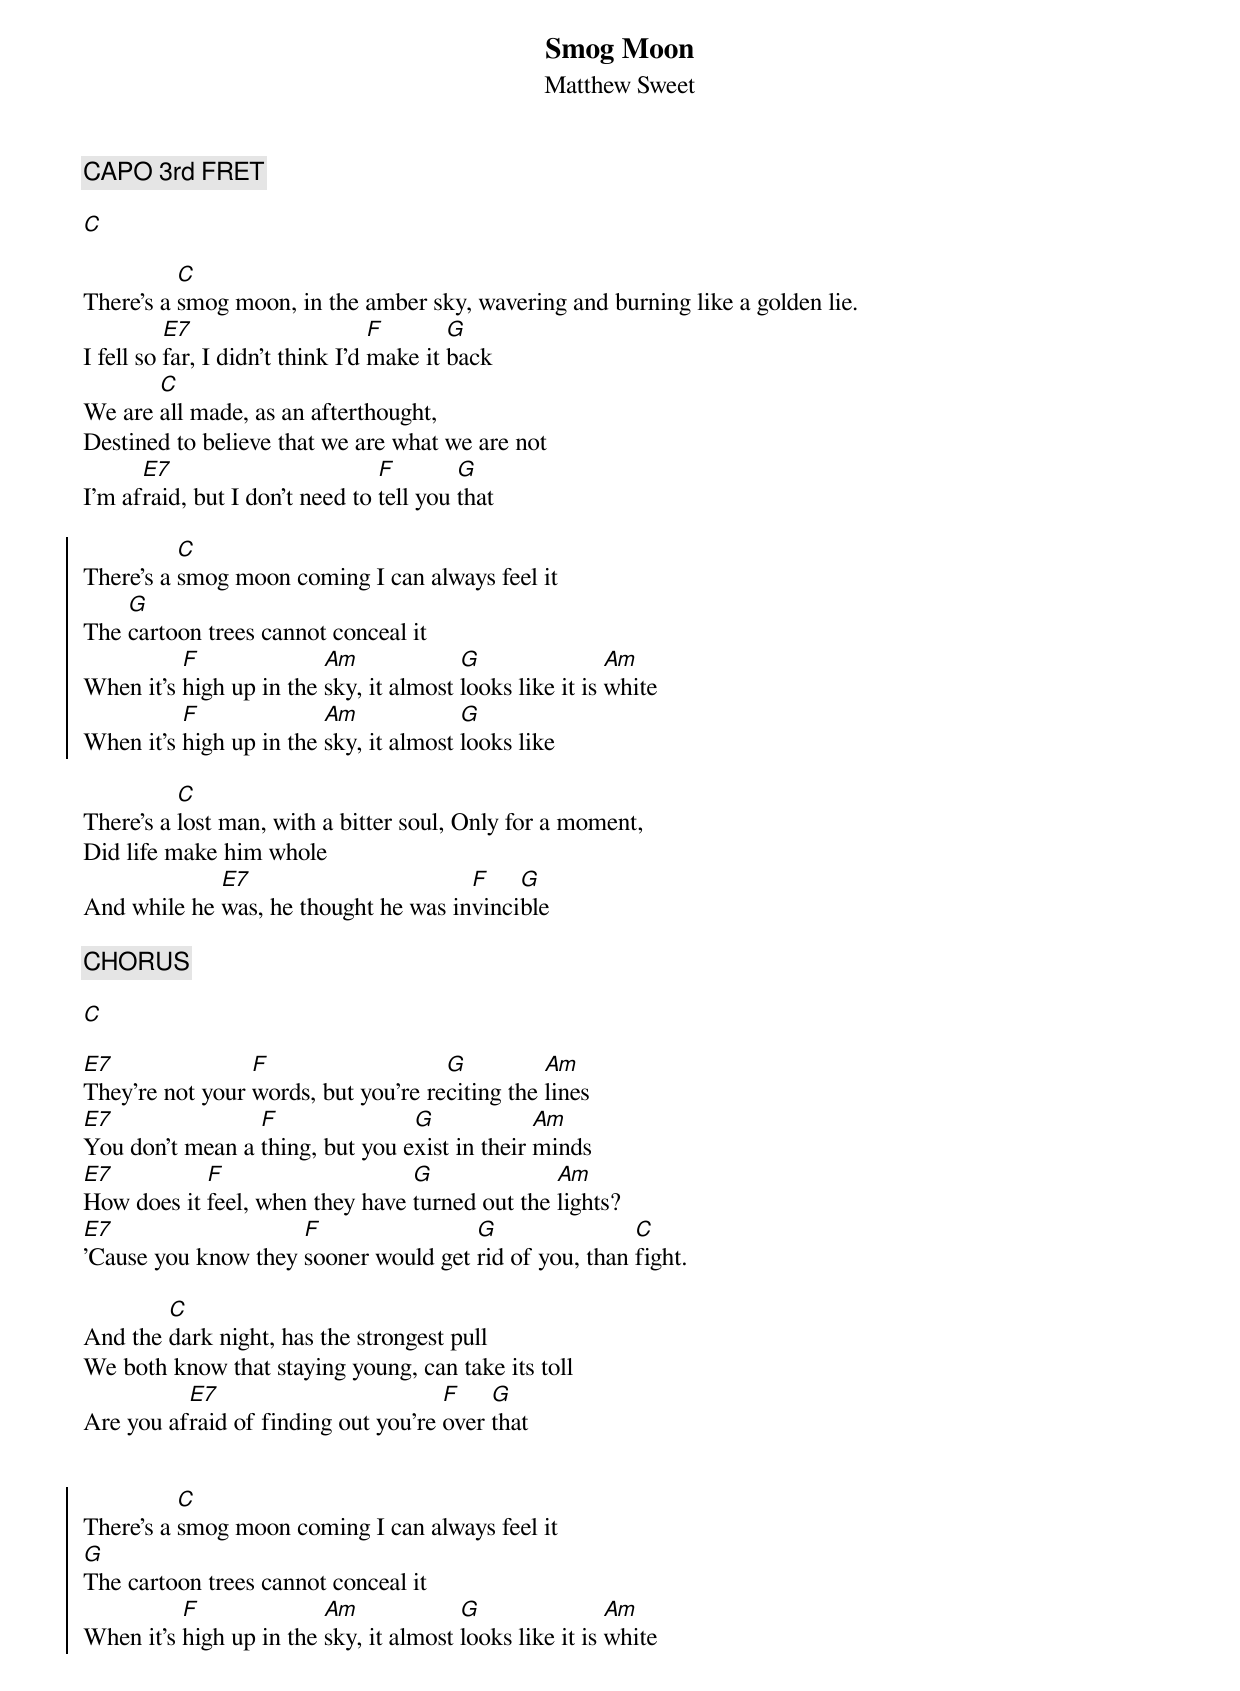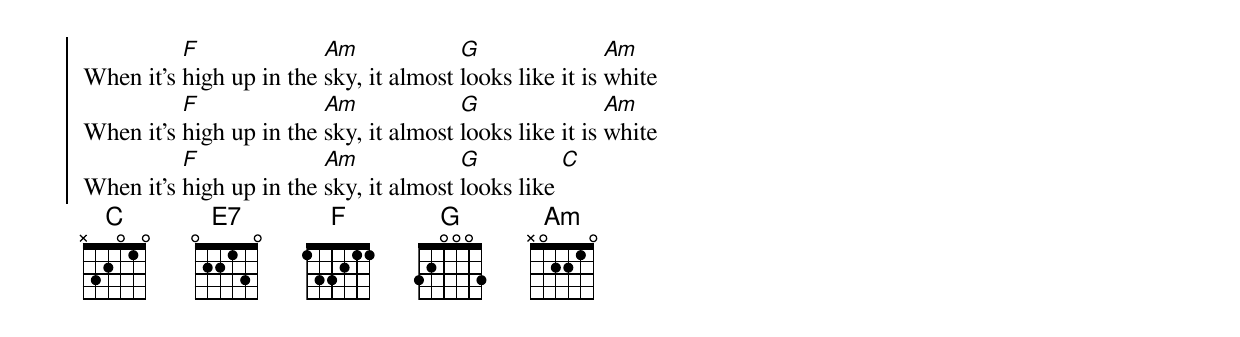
{t: Smog Moon}
{st: Matthew Sweet}

{c: CAPO 3rd FRET}

[C]

There's a [C]smog moon, in the amber sky, wavering and burning like a golden lie.
I fell so [E7]far, I didn't think I'd [F]make it [G]back
We are [C]all made, as an afterthought,
Destined to believe that we are what we are not
I'm af[E7]raid, but I don't need to [F]tell you [G]that

{soc}
There's a [C]smog moon coming I can always feel it
The [G]cartoon trees cannot conceal it
When it's [F]high up in the [Am]sky, it almost [G]looks like it is [Am]white
When it's [F]high up in the [Am]sky, it almost [G]looks like
{eoc}

There's a [C]lost man, with a bitter soul, Only for a moment,
Did life make him whole
And while he [E7]was, he thought he was in[F]vinci[G]ble

{c: CHORUS}

[C]

[E7]They're not your [F]words, but you're re[G]citing the [Am]lines
[E7]You don't mean a [F]thing, but you e[G]xist in their [Am]minds
[E7]How does it [F]feel, when they have [G]turned out the [Am]lights?
[E7]'Cause you know they [F]sooner would get [G]rid of you, than [C]fight.

And the [C]dark night, has the strongest pull
We both know that staying young, can take its toll
Are you af[E7]raid of finding out you're [F]over [G]that


{soc}
There's a [C]smog moon coming I can always feel it
[G]The cartoon trees cannot conceal it
When it's [F]high up in the [Am]sky, it almost [G]looks like it is [Am]white
When it's [F]high up in the [Am]sky, it almost [G]looks like it is [Am]white
When it's [F]high up in the [Am]sky, it almost [G]looks like it is [Am]white
When it's [F]high up in the [Am]sky, it almost [G]looks like [C]
{eoc}
